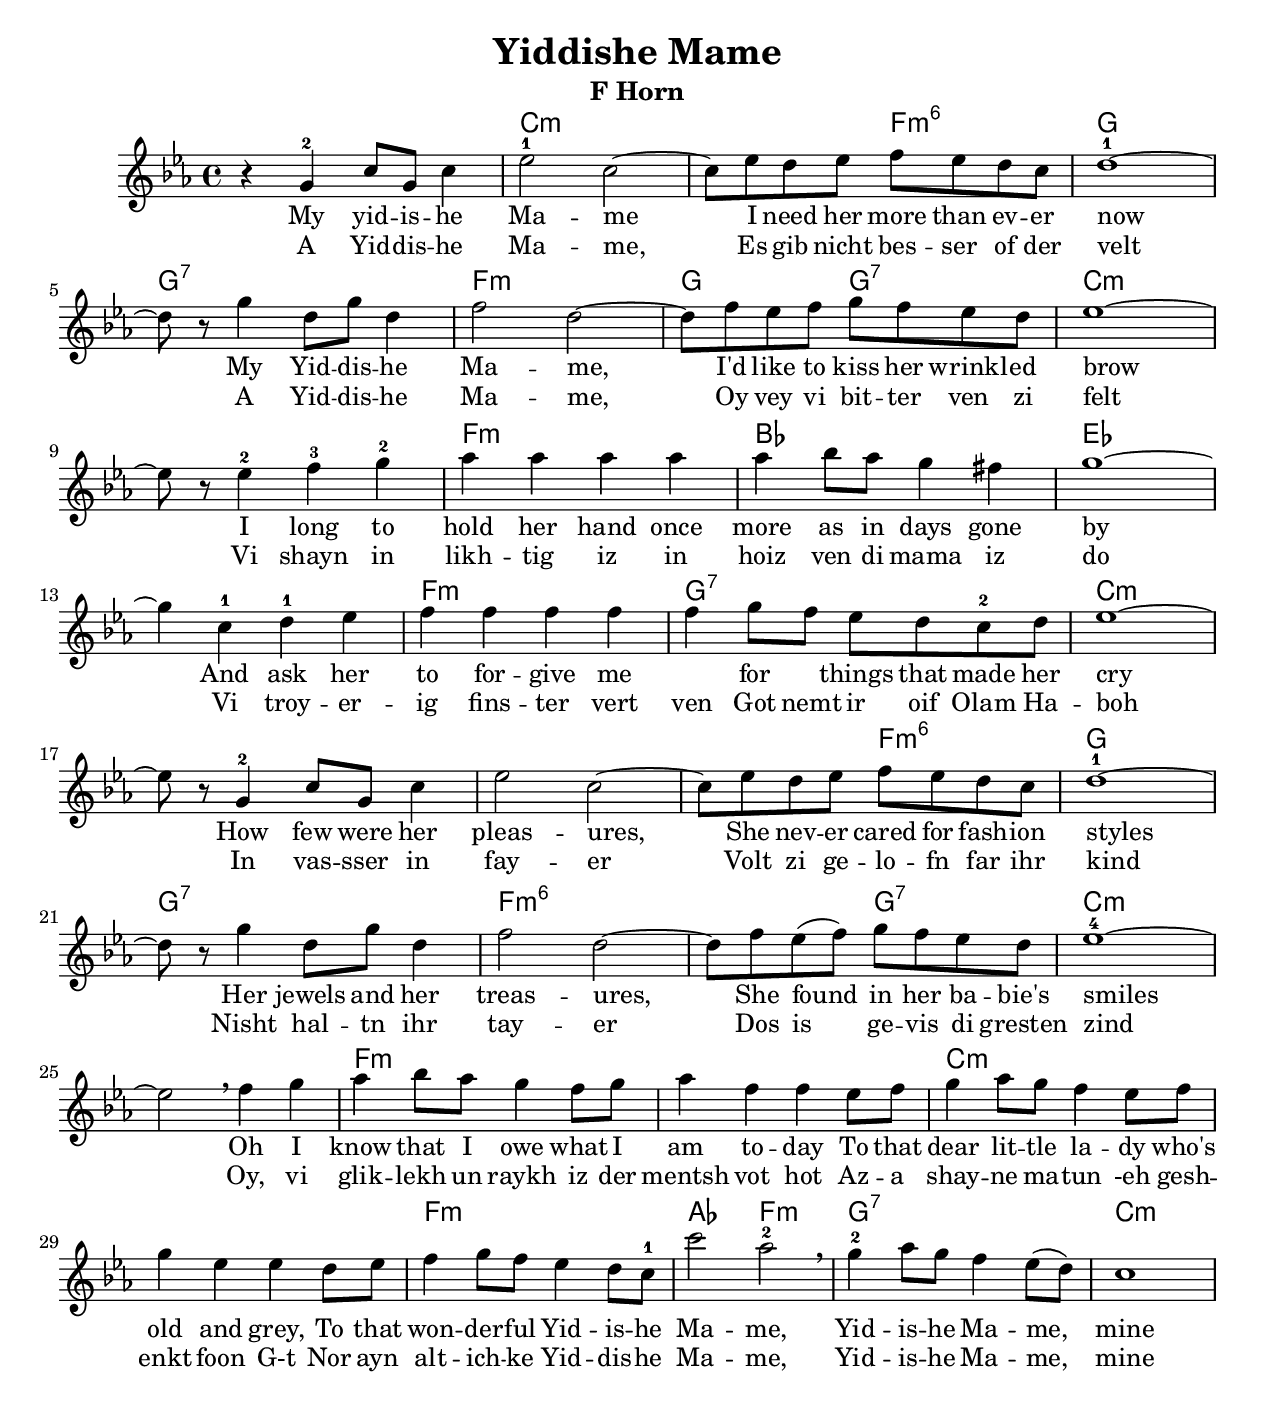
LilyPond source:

\version "2.18.0"
\include "english.ly"
\pointAndClickOff
\paper{
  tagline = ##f
  print-all-headers = ##t
  #(set-paper-size "letter")
}
date = #(strftime "%d-%m-%Y" (localtime (current-time)))

%\markup{ \italic{ " Updated " \date  }  }

%\markup{ Got something to say? }

global = {
  \clef treble
  \key g \minor
  \time 4/4
  \set Score.markFormatter = #format-mark-box-alphabet
}

%#################################### Melody ########################
melody = \relative c' {
  \global
  %\partial 16*3 a16 d f   %lead in notes

  r4 d4-2 g8 d g4
  bf2-1 g~
  g8 bf a bf  c bf a g
  a1-1~
  \break
  a8 r d4 a8 d a4
  c2 a~
  a8 c bf c  d c bf a
  bf1~
  \break
  bf8 r bf4-2 c-3 d-2|
  ef4 ef ef ef
  ef4 f8 ef d4 cs
  d1~
  \break
  d4 g,-1 a-1  bf
  c4 c c c
  c4 d8 c bf a g-2 a |
  bf1~
  \break
  bf8 r d,4-2 g8 d g4
  bf2 g~
  g8 bf a bf  c bf a g
  a1-1~   %styles
  \break
  a8 r d4 a8 d a4
  c2 a~
  a8 c bf(c)  d c bf a
  bf1-4~
  \break
  bf2 \breathe c4 d
  ef4 f8 ef d4 c8 d|
  ef4 c c bf8 c
  d4 ef8 d c4 bf8 c
  \break
  d4 bf bf a8 bf
  c4 d8 c bf4 a8 g-1
  g'2 ef-2 \breathe
  d4-2 ef8 d c4 bf8(a)
  %{
    <<
    {d4 ef8 d c4 bf8(a)}
    {d2 d}
    >>
  %}
  g1
}
%################################# Lyrics #####################
\addlyrics{
  My yid -- is -- he Ma -- me
  I need her more than ev -- er now
  My Yid -- dis -- he Ma -- me,
  I'd like to kiss her wrinkl -- ed brow
  I long to hold her hand once more as in days gone by
  And ask her to for -- give me \skip 4 for \skip 4 things that made her cry
  How few were her pleas -- ures,
  She nev -- er cared for fash -- ion styles
  Her jewels and her treas -- ures,
  She found in her ba -- bie's smiles
  Oh I know that I owe what I am to -- day
  To that dear lit -- tle la -- dy who's old and grey,
  To that won -- der -- ful Yid -- is -- he Ma -- me,
  Yid -- is -- he Ma -- me, mine
}
\addlyrics {
  A Yid -- dis -- he Ma -- me,
  Es gib nicht bes -- ser of der velt
  A Yid -- dis -- he Ma -- me,
  Oy vey vi bit -- ter ven zi felt
  Vi shayn in likh -- tig iz in hoiz ven di mama iz do
  Vi troy -- er -- ig fins -- ter vert ven Got nemt ir oif Olam Ha -- boh

  In vas -- sser in fay -- er
  Volt zi ge -- lo -- fn far ihr kind
  Nisht hal -- tn ihr tay -- er
  Dos is ge -- vis di gresten zind
  Oy, vi glik -- lekh un raykh iz der mentsh vot hot
  Az -- a  shay -- ne ma -- tun -eh gesh -- enkt foon G-t
  Nor ayn alt -- ich -- ke Yid -- dis -- he Ma -- me,
  Yid -- is -- he Ma -- me, mine
  %Ma -- \skip 4 \skip 4 me \skip 8 mayn
}
%################################# Chords #######################
harmonies =  \chordmode {
  s1
  g2*3:m
  c2:m6
  d1
  d1:7
  c2*2:m
  (d2)
  d2:7
  g1*2:m
  c1:m
  f1
  bf1*2
  c1:m
  d1:7
  g2*7:m
  c2:m6
  d1
  d1:7
  c2*3:m6
  d2:7
  g1*2:m
  c1*2:m
  g1*2:m
  c1:m
  ef2
  c2:m
  d1:7
  g1:m

}

\score {
  <<
    \new ChordNames {
      \set chordChanges = ##f
     \transpose g c \harmonies
    }
    \new Staff
   \transpose g c' \melody
  >>
  \header{
    title= "Yiddishe Mame"
    subtitle=""
    composer= ""
    instrument = "F Horn"
    arranger= ""
  }
  \layout{indent = 1.0\cm}
  \midi {
    \tempo 4 = 120

    % \midi { }
  }
}
%{
% more verses:
\markup{}
\markup {
  \fill-line {
    \hspace #0.1 % distance from left margin
    \column {
      \line { "1."
	\column {
	  ""
	}
      }
      \hspace #0.2 % vertical distance between verses
      \line { "2."
	\column {
	 ""
	}
      }
    }
    \hspace #0.1  % horiz. distance between columns
    \column {
      \line { "3."
	\column {
	  ""
	}
      }
      \hspace #0.2 % distance between verses
      \line { "4."
	\column {
	 ""
	}
      }
    }
    \hspace #0.1 % distance to right margin
  }
}

%}
